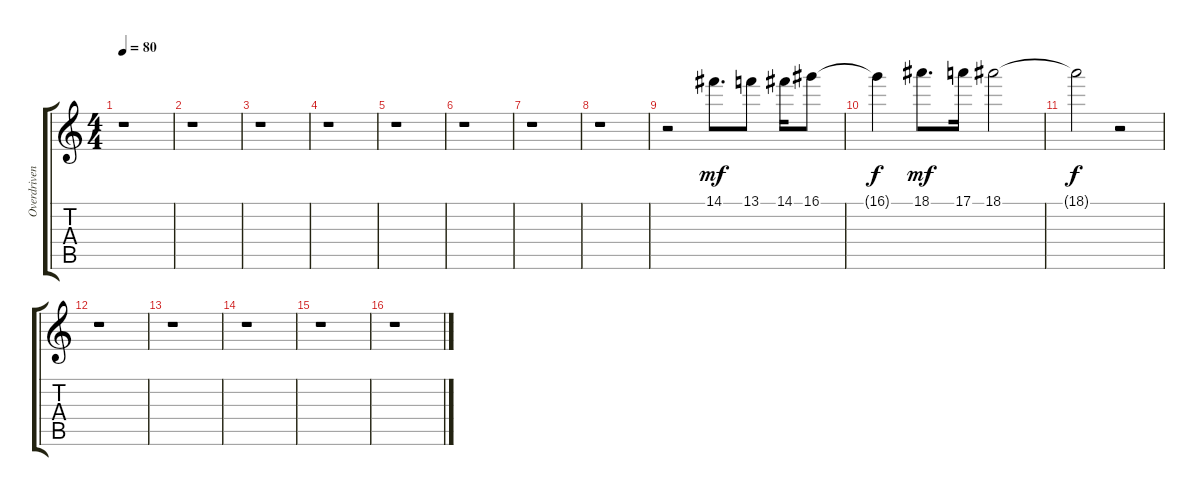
\track ("Overdriven Guitar" "Overdriven") {instrument overdrivenguitar}
\staff {score tabs}
\tuning (E4 B3 G3 D3 A2 E2) {hide}
\ts (4 4)
\tempo 80
\clef g2
\ks c
r.1{dy f} |
r.1 |
r.1 |
r.1 |
r.1 |
r.1 |
r.1 |
r.1 |
r.2 14.1.8{d dy mf} 13.1.8 14.1.16 16.1.8 |
16.1{t}.4{dy f} 18.1.8{d dy mf} 17.1.16 18.1.2 |
18.1{t}.2{dy f} r.2 |
r.1 |
r.1 |
r.1 |
r.1 |
r.1
